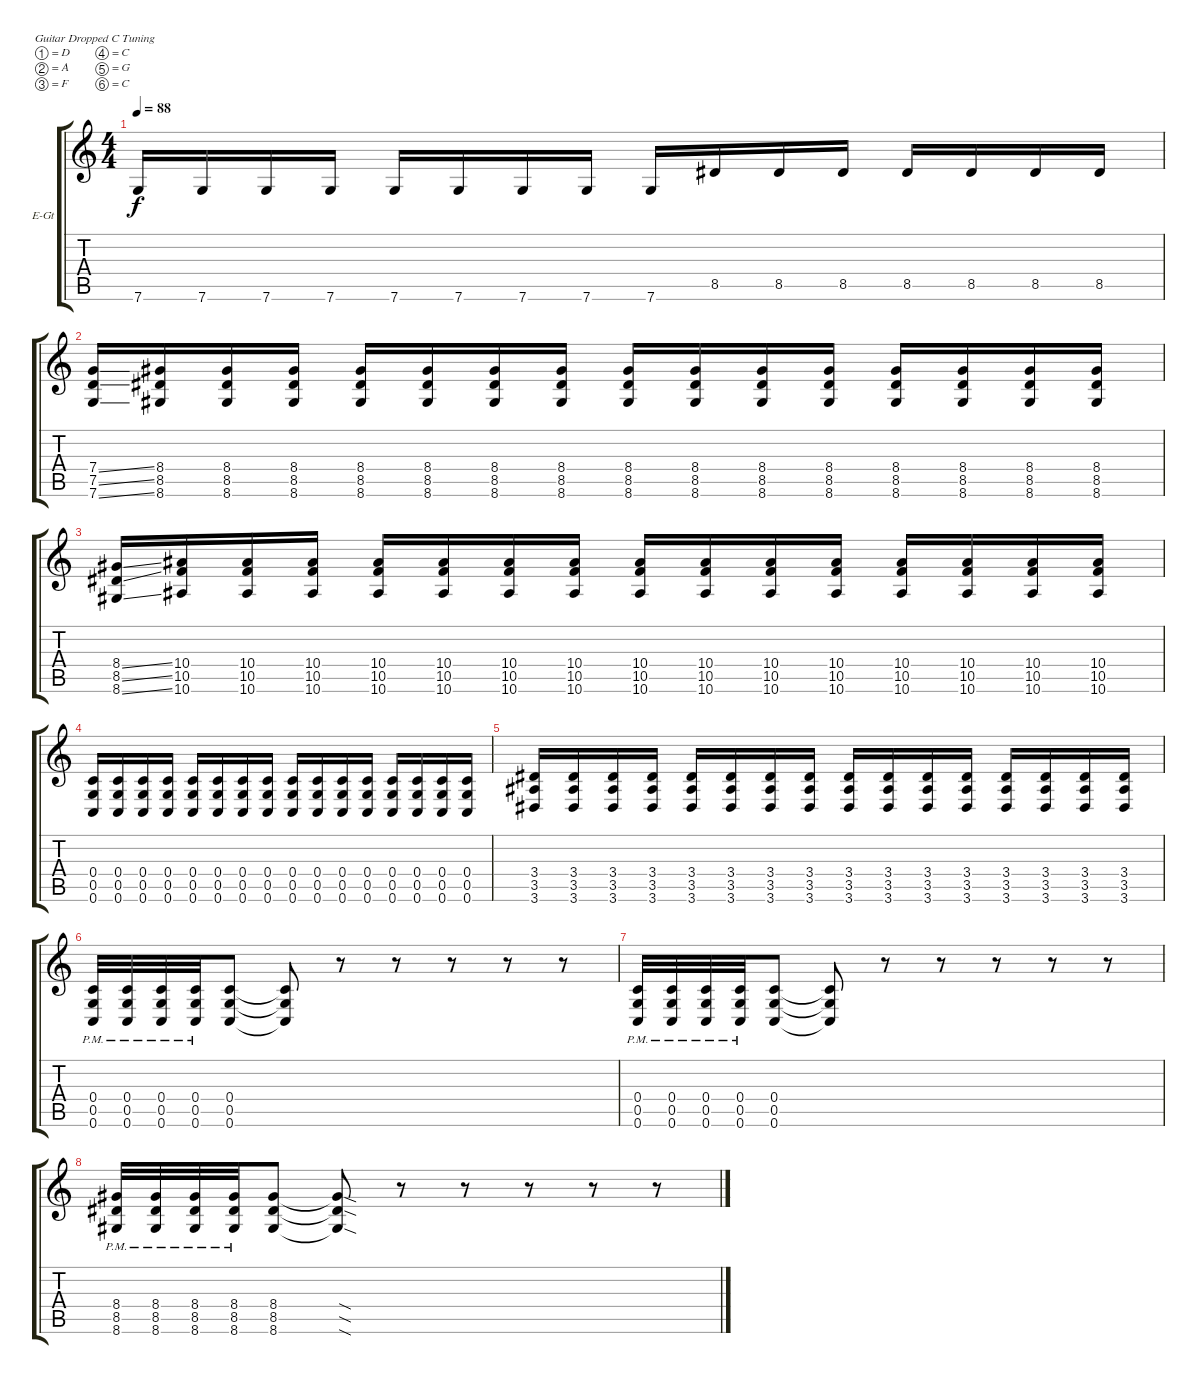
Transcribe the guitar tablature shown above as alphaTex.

\bracketExtendMode groupsimilarinstruments
\firstSystemTrackNameOrientation horizontal
\otherSystemsTrackNameOrientation horizontal
\track ("Track 1" "E-Gt") {instrument distortionguitar}
\staff {score tabs}
\tuning (D4 A3 F3 C3 G2 C2)
\ts (4 4)
\tempo 88
\clef g2
\ks c
7.6.16{dy f} 7.6.16 7.6.16 7.6.16 7.6.16 7.6.16 7.6.16 7.6.16 7.6.16 8.5.16 8.5.16 8.5.16 8.5.16 8.5.16 8.5.16 8.5.16 |
(7.4{ss} 7.5{ss} 7.6{ss}).16 (8.4 8.5 8.6).16 (8.4 8.5 8.6).16 (8.4 8.5 8.6).16 (8.4 8.5 8.6).16 (8.4 8.5 8.6).16 (8.4 8.5 8.6).16 (8.4 8.5 8.6).16 (8.4 8.5 8.6).16 (8.4 8.5 8.6).16 (8.4 8.5 8.6).16 (8.4 8.5 8.6).16 (8.4 8.5 8.6).16 (8.4 8.5 8.6).16 (8.4 8.5 8.6).16 (8.4 8.5 8.6).16 |
(8.4{ss} 8.5{ss} 8.6{ss}).16 (10.4 10.5 10.6).16 (10.4 10.5 10.6).16 (10.4 10.5 10.6).16 (10.4 10.5 10.6).16 (10.4 10.5 10.6).16 (10.4 10.5 10.6).16 (10.4 10.5 10.6).16 (10.4 10.5 10.6).16 (10.4 10.5 10.6).16 (10.4 10.5 10.6).16 (10.4 10.5 10.6).16 (10.4 10.5 10.6).16 (10.4 10.5 10.6).16 (10.4 10.5 10.6).16 (10.4 10.5 10.6).16 |
(0.4 0.5 0.6).16 (0.4 0.5 0.6).16 (0.4 0.5 0.6).16 (0.4 0.5 0.6).16 (0.4 0.5 0.6).16 (0.4 0.5 0.6).16 (0.4 0.5 0.6).16 (0.4 0.5 0.6).16 (0.4 0.5 0.6).16 (0.4 0.5 0.6).16 (0.4 0.5 0.6).16 (0.4 0.5 0.6).16 (0.4 0.5 0.6).16 (0.4 0.5 0.6).16 (0.4 0.5 0.6).16 (0.4 0.5 0.6).16 |
(3.4 3.5 3.6).16 (3.4 3.5 3.6).16 (3.4 3.5 3.6).16 (3.4 3.5 3.6).16 (3.4 3.5 3.6).16 (3.4 3.5 3.6).16 (3.4 3.5 3.6).16 (3.4 3.5 3.6).16 (3.4 3.5 3.6).16 (3.4 3.5 3.6).16 (3.4 3.5 3.6).16 (3.4 3.5 3.6).16 (3.4 3.5 3.6).16 (3.4 3.5 3.6).16 (3.4 3.5 3.6).16 (3.4 3.5 3.6).16 |
(0.4{pm} 0.5{pm} 0.6{pm}).32 (0.4{pm} 0.5{pm} 0.6{pm}).32 (0.4{pm} 0.5{pm} 0.6{pm}).32 (0.4{pm} 0.5{pm} 0.6{pm}).32 (0.4 0.5 0.6).8 (0.4{t} 0.5{t} 0.6{t}).8 r.8 r.8 r.8 r.8 r.8 |
(0.4{pm} 0.5{pm} 0.6{pm}).32 (0.4{pm} 0.5{pm} 0.6{pm}).32 (0.4{pm} 0.5{pm} 0.6{pm}).32 (0.4{pm} 0.5{pm} 0.6{pm}).32 (0.4 0.5 0.6).8 (0.4{t} 0.5{t} 0.6{t}).8 r.8 r.8 r.8 r.8 r.8 |
(8.4{pm} 8.5{pm} 8.6{pm}).32 (8.4{pm} 8.5{pm} 8.6{pm}).32 (8.4{pm} 8.5{pm} 8.6{pm}).32 (8.4{pm} 8.5{pm} 8.6{pm}).32 (8.4 8.5 8.6).8 (8.4{sod t} 8.5{sod t} 8.6{sod t}).8 r.8 r.8 r.8 r.8 r.8
